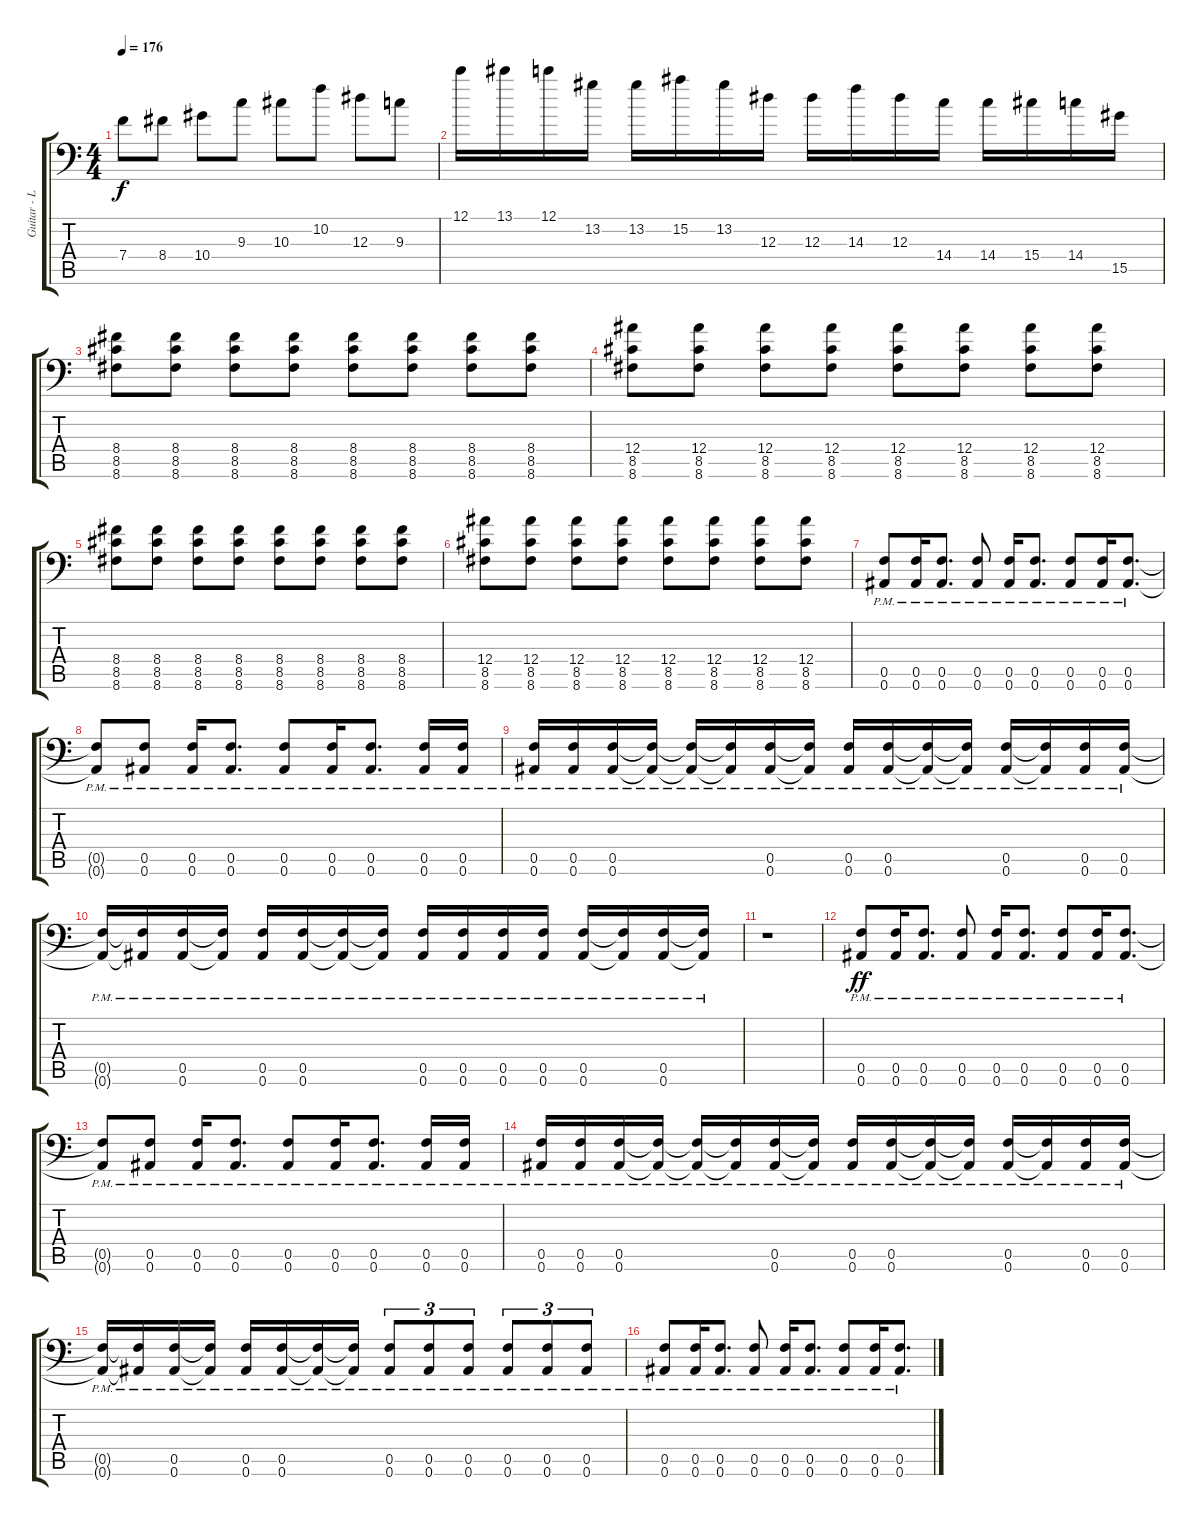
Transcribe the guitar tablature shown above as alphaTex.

\track ("Guitar - Left" "Guitar - L") {instrument distortionguitar}
\staff {score tabs}
\tuning (C4 G3 Eb3 Bb2 F2 Bb1) {hide}
\ts (4 4)
\tempo 176
\clef f4
\ks c
7.4.8{dy f} 8.4.8 10.4.8 9.3.8 10.3.8 10.2.8 12.3.8 9.3.8 |
12.1.16 13.1.16 12.1.16 13.2.16 13.2.16 15.2.16 13.2.16 12.3.16 12.3.16 14.3.16 12.3.16 14.4.16 14.4.16 15.4.16 14.4.16 15.5.16 |
(8.4 8.5 8.6).8 (8.4 8.5 8.6).8 (8.4 8.5 8.6).8 (8.4 8.5 8.6).8 (8.4 8.5 8.6).8 (8.4 8.5 8.6).8 (8.4 8.5 8.6).8 (8.4 8.5 8.6).8 |
(12.4 8.5 8.6).8 (12.4 8.5 8.6).8 (12.4 8.5 8.6).8 (12.4 8.5 8.6).8 (12.4 8.5 8.6).8 (12.4 8.5 8.6).8 (12.4 8.5 8.6).8 (12.4 8.5 8.6).8 |
(8.4 8.5 8.6).8 (8.4 8.5 8.6).8 (8.4 8.5 8.6).8 (8.4 8.5 8.6).8 (8.4 8.5 8.6).8 (8.4 8.5 8.6).8 (8.4 8.5 8.6).8 (8.4 8.5 8.6).8 |
(12.4 8.5 8.6).8 (12.4 8.5 8.6).8 (12.4 8.5 8.6).8 (12.4 8.5 8.6).8 (12.4 8.5 8.6).8 (12.4 8.5 8.6).8 (12.4 8.5 8.6).8 (12.4 8.5 8.6).8 |
(0.5{pm} 0.6{pm}).8 (0.5{pm} 0.6{pm}).16 (0.5{pm} 0.6{pm}).8{d} (0.5{pm} 0.6{pm}).8 (0.5{pm} 0.6{pm}).16 (0.5{pm} 0.6{pm}).8{d} (0.5{pm} 0.6{pm}).8 (0.5{pm} 0.6{pm}).16 (0.5{pm} 0.6{pm}).8{d} |
(0.5{pm t} 0.6{pm t}).8 (0.5{pm} 0.6{pm}).8 (0.5{pm} 0.6{pm}).16 (0.5{pm} 0.6{pm}).8{d} (0.5{pm} 0.6{pm}).8 (0.5{pm} 0.6{pm}).16 (0.5{pm} 0.6{pm}).8{d} (0.5{pm} 0.6{pm}).16 (0.5{pm} 0.6{pm}).16 |
(0.5{pm} 0.6{pm}).16 (0.5{pm} 0.6{pm}).16 (0.5{pm} 0.6{pm}).16 (0.5{pm t} 0.6{pm t}).16 (0.5{pm t} 0.6{pm t}).16 (0.5{pm t} 0.6{pm t}).16 (0.5{pm} 0.6{pm}).16 (0.5{pm t} 0.6{pm t}).16 (0.5{pm} 0.6{pm}).16 (0.5{pm} 0.6{pm}).16 (0.5{pm t} 0.6{pm t}).16 (0.5{pm t} 0.6{pm t}).16 (0.5{pm} 0.6{pm}).16 (0.5{pm t} 0.6{pm t}).16 (0.5{pm} 0.6{pm}).16 (0.5{pm} 0.6{pm}).16 |
(0.5{pm t} 0.6{pm t}).16 (0.5{pm t} 0.6{pm t}).16 (0.5{pm} 0.6{pm}).16 (0.5{pm t} 0.6{pm t}).16 (0.5{pm} 0.6{pm}).16 (0.5{pm} 0.6{pm}).16 (0.5{pm t} 0.6{pm t}).16 (0.5{pm t} 0.6{pm t}).16 (0.5{pm} 0.6{pm}).16 (0.5{pm} 0.6{pm}).16 (0.5{pm} 0.6{pm}).16 (0.5{pm} 0.6{pm}).16 (0.5{pm} 0.6{pm}).16 (0.5{pm t} 0.6{pm t}).16 (0.5{pm} 0.6{pm}).16 (0.5{pm t} 0.6{pm t}).16 |
r.1 |
(0.5{pm} 0.6{pm}).8{dy ff} (0.5{pm} 0.6{pm}).16 (0.5{pm} 0.6{pm}).8{d} (0.5{pm} 0.6{pm}).8 (0.5{pm} 0.6{pm}).16 (0.5{pm} 0.6{pm}).8{d} (0.5{pm} 0.6{pm}).8 (0.5{pm} 0.6{pm}).16 (0.5{pm} 0.6{pm}).8{d} |
(0.5{pm t} 0.6{pm t}).8 (0.5{pm} 0.6{pm}).8 (0.5{pm} 0.6{pm}).16 (0.5{pm} 0.6{pm}).8{d} (0.5{pm} 0.6{pm}).8 (0.5{pm} 0.6{pm}).16 (0.5{pm} 0.6{pm}).8{d} (0.5{pm} 0.6{pm}).16 (0.5{pm} 0.6{pm}).16 |
(0.5{pm} 0.6{pm}).16 (0.5{pm} 0.6{pm}).16 (0.5{pm} 0.6{pm}).16 (0.5{pm t} 0.6{pm t}).16 (0.5{pm t} 0.6{pm t}).16 (0.5{pm t} 0.6{pm t}).16 (0.5{pm} 0.6{pm}).16 (0.5{pm t} 0.6{pm t}).16 (0.5{pm} 0.6{pm}).16 (0.5{pm} 0.6{pm}).16 (0.5{pm t} 0.6{pm t}).16 (0.5{pm t} 0.6{pm t}).16 (0.5{pm} 0.6{pm}).16 (0.5{pm t} 0.6{pm t}).16 (0.5{pm} 0.6{pm}).16 (0.5{pm} 0.6{pm}).16 |
(0.5{pm t} 0.6{pm t}).16 (0.5{pm t} 0.6{pm t}).16 (0.5{pm} 0.6{pm}).16 (0.5{pm t} 0.6{pm t}).16 (0.5{pm} 0.6{pm}).16 (0.5{pm} 0.6{pm}).16 (0.5{pm t} 0.6{pm t}).16 (0.5{pm t} 0.6{pm t}).16 (0.5{pm} 0.6{pm}).8{tu (3 2)} (0.5{pm} 0.6{pm}).8{tu (3 2)} (0.5{pm} 0.6{pm}).8{tu (3 2)} (0.5{pm} 0.6{pm}).8{tu (3 2)} (0.5{pm} 0.6{pm}).8{tu (3 2)} (0.5{pm} 0.6{pm}).8{tu (3 2)} |
(0.5{pm} 0.6{pm}).8 (0.5{pm} 0.6{pm}).16 (0.5{pm} 0.6{pm}).8{d} (0.5{pm} 0.6{pm}).8 (0.5{pm} 0.6{pm}).16 (0.5{pm} 0.6{pm}).8{d} (0.5{pm} 0.6{pm}).8 (0.5{pm} 0.6{pm}).16 (0.5{pm} 0.6{pm}).8{d}
